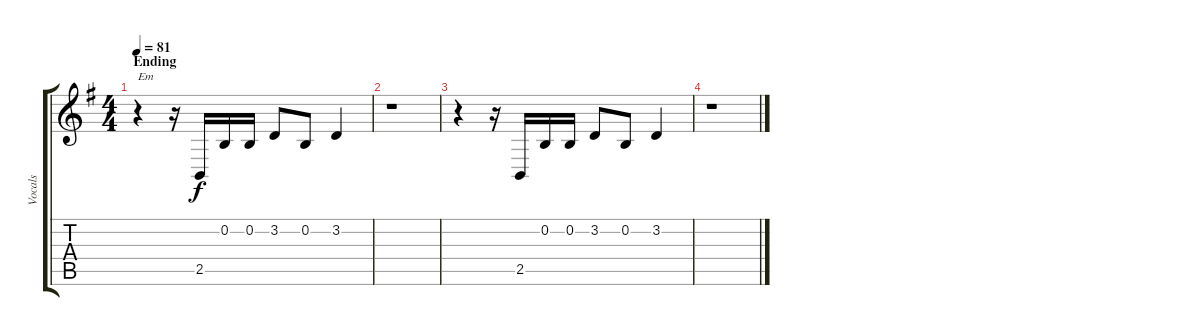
\track ("Vocals" "Vocals") {instrument sopranosax}
\staff {score tabs}
\tuning (E4 B3 G3 D3 A2 E2) {hide}
\ts (4 4)
\section ("" "Ending")
\tempo 81
\clef g2
\ks g
r.4{txt "Em" dy f} r.16 2.5.16 0.2.16 0.2.16 3.2.8 0.2.8 3.2.4 |
r.1 |
r.4 r.16 2.5.16 0.2.16 0.2.16 3.2.8 0.2.8 3.2.4 |
r.1
